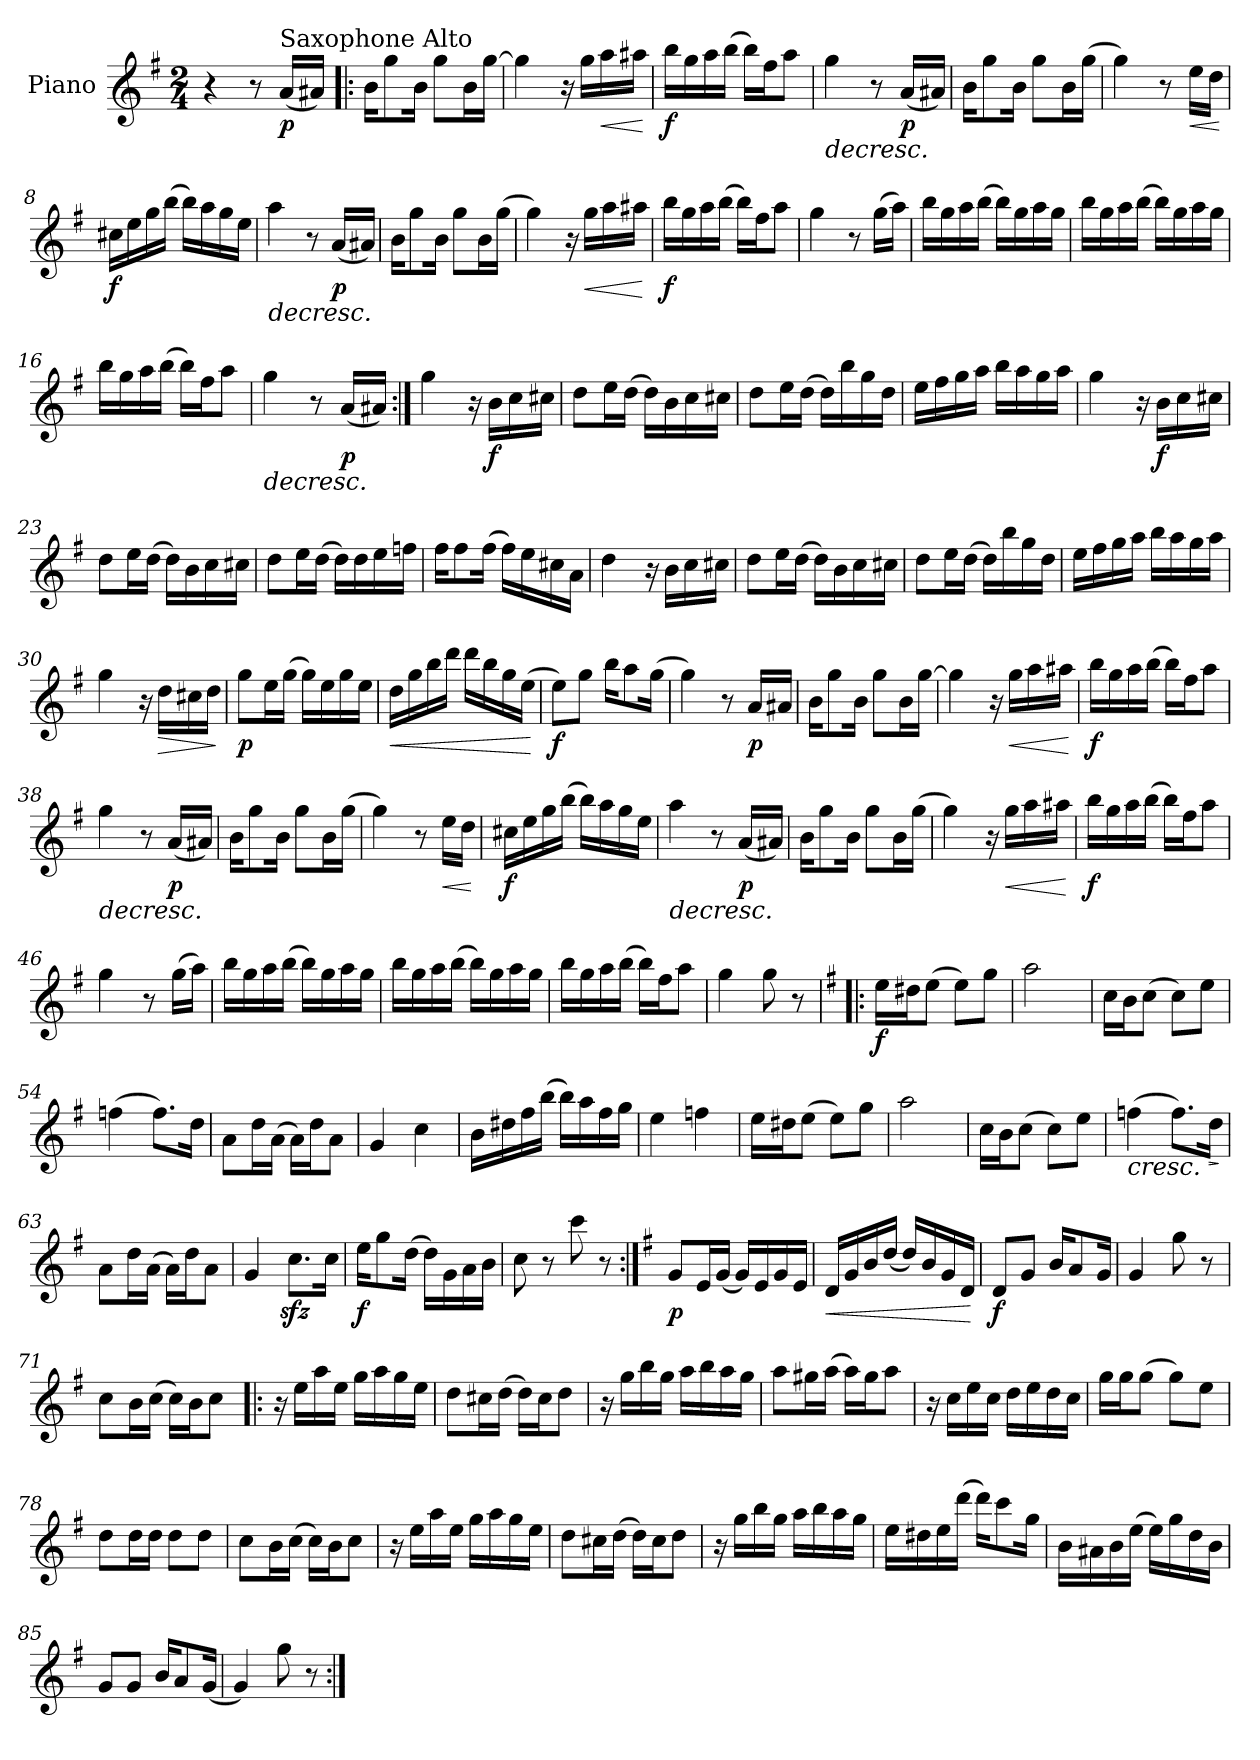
**kern	**dynam
*part1	*part1
*staff1	*staff1
*I"Piano	*
*I'Pno.	*
*clefG2	*
*k[f#]	*
*M2/4	*
=1	=1
4r	.
8r	.
*MM66	*
!LO:TX:a:t=Saxophone Alto	!
!	!LO:DY:b
(<16a/LL	p
16a#X/JJ)	.
=2!|:	=2!|:
16b\KL	.
8gg\	.
16b\Jk	.
8gg\L	.
16b\L	.
[16gg\JJ	.
=3	=3
4gg\]	.
16r	.
16gg\LL	.
!	!LO:HP:b
16aa\	<
16aa#X\JJ	.
.	[
=4	=4
!	!LO:DY:b
16bb\LL	f
16gg\	.
16aa\	.
(>16bb\JJ	.
16bb\LL)	.
16ff#\J	.
8aa\J	.
=5	=5
!	!LO:HP:b
4gg\	>
8r	.
!	!LO:DY:b
(<16a/LL	p
16a#X/JJ)	.
.	]
!!LO:LB:g=z
=6	=6
16b\KL	.
8gg\	.
16b\Jk	.
8gg\L	.
16b\L	.
(>16gg\JJ	.
=7	=7
4gg\)	.
8r	.
!	!LO:HP:b
16ee\LL	<
16dd\JJ	.
.	[
=8	=8
!	!LO:DY:b
16cc#X\LL	f
16ee\	.
16gg\	.
(>16bb\JJ	.
16bb\LL)	.
16aa\	.
16gg\	.
16ee\JJ	.
=9	=9
!	!LO:HP:b
4aa\	>
8r	.
!	!LO:DY:b
(<16a/LL	p
16a#X/JJ)	.
.	]
!!LO:LB:g=z
=10	=10
16b\KL	.
8gg\	.
16b\Jk	.
8gg\L	.
16b\L	.
(>16gg\JJ	.
=11	=11
4gg\)	.
16r	.
!	!LO:HP:b
16gg\LL	<
16aa\	.
16aa#X\JJ	.
.	[
=12	=12
!	!LO:DY:b
16bb\LL	f
16gg\	.
16aa\	.
(>16bb\JJ	.
16bb\LL)	.
16ff#\J	.
8aa\J	.
=13	=13
4gg\	.
8r	.
(>16gg\LL	.
16aa\JJ)	.
!!LO:LB:g=z
=14	=14
16bb\LL	.
16gg\	.
16aa\	.
(>16bb\JJ	.
16bb\LL)	.
16gg\	.
16aa\	.
16gg\JJ	.
=15	=15
16bb\LL	.
16gg\	.
16aa\	.
(>16bb\JJ	.
16bb\LL)	.
16gg\	.
16aa\	.
16gg\JJ	.
=16	=16
16bb\LL	.
16gg\	.
16aa\	.
(>16bb\JJ	.
16bb\LL)	.
16ff#\J	.
8aa\J	.
=17	=17
!	!LO:HP:b
4gg\	>
8r	.
!	!LO:DY:b
(<16a/LL	p
16a#X/JJ)	.
.	]
=18:|!	=18:|!
4gg\	.
16r	.
!	!LO:DY:b
16b\LL	f
16cc\	.
16cc#X\JJ	.
!!LO:LB:g=z
=19	=19
8dd\L	.
16ee\L	.
(>16dd\JJ	.
16dd\LL)	.
16b\	.
16cc\	.
16cc#X\JJ	.
=20	=20
8dd\L	.
16ee\L	.
(>16dd\JJ	.
16dd\LL)	.
16bb\	.
16gg\	.
16dd\JJ	.
=21	=21
16ee\LL	.
16ff#\	.
16gg\	.
16aa\JJ	.
16bb\LL	.
16aa\	.
16gg\	.
16aa\JJ	.
=22	=22
4gg\	.
16r	.
!	!LO:DY:b
16b\LL	f
16cc\	.
16cc#X\JJ	.
!!LO:LB:g=z
=23	=23
8dd\L	.
16ee\L	.
(>16dd\JJ	.
16dd\LL)	.
16b\	.
16cc\	.
16cc#X\JJ	.
=24	=24
8dd\L	.
16ee\L	.
(>16dd\JJ	.
16dd\LL)	.
16dd\	.
16ee\	.
16ffn\JJ	.
=25	=25
16ff#\KL	.
8ff#\	.
(>16ff#\Jk	.
16ff#\LL)	.
16ee\	.
16cc#X\	.
16a\JJ	.
=26	=26
4dd\	.
16r	.
16b\LL	.
16cc\	.
16cc#X\JJ	.
!!LO:LB:g=z
=27	=27
8dd\L	.
16ee\L	.
(>16dd\JJ	.
16dd\LL)	.
16b\	.
16cc\	.
16cc#X\JJ	.
=28	=28
8dd\L	.
16ee\L	.
(>16dd\JJ	.
16dd\LL)	.
16bb\	.
16gg\	.
16dd\JJ	.
=29	=29
16ee\LL	.
16ff#\	.
16gg\	.
16aa\JJ	.
16bb\LL	.
16aa\	.
16gg\	.
16aa\JJ	.
=30	=30
4gg\	.
16r	.
!	!LO:HP:b
16dd\LL	>
16cc#X\	.
16dd\JJ	.
.	]
!!LO:LB:g=z
=31	=31
!	!LO:DY:b
8gg\L	p
16ee\L	.
(>16gg\JJ	.
16gg\LL)	.
16ee\	.
16gg\	.
16ee\JJ	.
=32	=32
!	!LO:HP:b
16dd\LL	<
16gg\	.
16bb\	.
16ddd\JJ	.
16ddd\LL	.
16bb\	.
16gg\	.
(>16ee\JJ	.
.	[
=33	=33
!	!LO:DY:b
8ee\L)	f
8gg\J	.
16bb\KL	.
8aa\	.
(>16gg\Jk	.
=34	=34
4gg\)	.
8r	.
!	!LO:DY:b
16a/LL	p
16a#X/JJ	.
!!LO:LB:g=z
=35	=35
16b\KL	.
8gg\	.
16b\Jk	.
8gg\L	.
16b\L	.
[16gg\JJ	.
=36	=36
4gg\]	.
16r	.
!	!LO:HP:b
16gg\LL	<
16aa\	.
16aa#X\JJ	.
.	[
=37	=37
!	!LO:DY:b
16bb\LL	f
16gg\	.
16aa\	.
(>16bb\JJ	.
16bb\LL)	.
16ff#\J	.
8aa\J	.
=38	=38
!	!LO:HP:b
4gg\	>
8r	.
!	!LO:DY:b
(<16a/LL	p
16a#X/JJ)	.
.	]
!!LO:LB:g=z
=39	=39
16b\KL	.
8gg\	.
16b\Jk	.
8gg\L	.
16b\L	.
(>16gg\JJ	.
=40	=40
4gg\)	.
8r	.
!	!LO:HP:b
16ee\LL	<
16dd\JJ	.
.	[
=41	=41
!	!LO:DY:b
16cc#X\LL	f
16ee\	.
16gg\	.
(>16bb\JJ	.
16bb\LL)	.
16aa\	.
16gg\	.
16ee\JJ	.
=42	=42
!	!LO:HP:b
4aa\	>
8r	.
!	!LO:DY:b
(<16a/LL	p
16a#X/JJ)	.
.	]
!!LO:PB:g=z
=43	=43
16b\KL	.
8gg\	.
16b\Jk	.
8gg\L	.
16b\L	.
(>16gg\JJ	.
=44	=44
4gg\)	.
16r	.
!	!LO:HP:b
16gg\LL	<
16aa\	.
16aa#X\JJ	.
.	[
=45	=45
!	!LO:DY:b
16bb\LL	f
16gg\	.
16aa\	.
(>16bb\JJ	.
16bb\LL)	.
16ff#\J	.
8aa\J	.
=46	=46
4gg\	.
8r	.
(>16gg\LL	.
16aa\JJ)	.
!!LO:LB:g=z
=47	=47
16bb\LL	.
16gg\	.
16aa\	.
(>16bb\JJ	.
16bb\LL)	.
16gg\	.
16aa\	.
16gg\JJ	.
=48	=48
16bb\LL	.
16gg\	.
16aa\	.
(>16bb\JJ	.
16bb\LL)	.
16gg\	.
16aa\	.
16gg\JJ	.
=49	=49
16bb\LL	.
16gg\	.
16aa\	.
(>16bb\JJ	.
16bb\LL)	.
16ff#\J	.
8aa\J	.
=50	=50
4gg\	.
8gg\	.
8r	.
!!LO:LB:g=z
=51!|:	=51!|:
*k[f#]	*
!	!LO:DY:b
16ee\LL	f
16dd#X\J	.
(>8ee\J	.
8ee\L)	.
8gg\J	.
=52	=52
2aa\	.
=53	=53
16cc\LL	.
16b\J	.
(>8cc\J	.
8cc\L)	.
8ee\J	.
=54	=54
(>4ffn\	.
8.ff\L)	.
16dd\Jk	.
=55	=55
8a\L	.
16dd\L	.
(>16a\JJ	.
16a\LL)	.
16dd\J	.
8a\J	.
=56	=56
4g/	.
4cc\	.
=57	=57
16b\LL	.
16dd#X\	.
16ff#\	.
(>16bb\JJ	.
16bb\LL)	.
16aa\	.
16ff#\	.
16gg\JJ	.
=58	=58
4ee\	.
4ffn\	.
!!LO:LB:g=z
=59	=59
16ee\LL	.
16dd#X\J	.
(>8ee\J	.
8ee\L)	.
8gg\J	.
=60	=60
2aa\	.
=61	=61
16cc\LL	.
16b\J	.
(>8cc\J	.
8cc\L)	.
8ee\J	.
=62	=62
!	!LO:HP:b
(>4ffn\	<
8.ff\L)	.
!	!LO:HP:b
16dd\Jk	>
.	[ ]
=63	=63
8a\L	.
16dd\L	.
(>16a\JJ	.
16a\LL)	.
16dd\J	.
8a\J	.
=64	=64
4g/	.
8.cczz<\L	.
16cc\Jk	.
=65	=65
!	!LO:DY:b
16ee\KL	f
8gg\	.
(>16dd\Jk	.
16dd\LL)	.
16g\	.
16a\	.
16b\JJ	.
=66	=66
8cc\	.
8r	.
8ccc\	.
8r	.
!!LO:LB:g=z
=67:|!	=67:|!
*k[f#]	*
!	!LO:DY:b
8g/L	p
16e/L	.
(<16g/JJ	.
16g/LL)	.
16e/	.
16g/	.
16e/JJ	.
=68	=68
!	!LO:HP:b
16d/LL	<
16g/	.
16b/	.
(<16dd/JJ	.
16dd/LL)	.
16b/	.
16g/	.
16d/JJ	.
.	[
=69	=69
!	!LO:DY:b
8d/L	f
8g/J	.
16b/KL	.
8a/	.
16g/Jk	.
=70	=70
4g/	.
8gg\	.
8r	.
=71	=71
8cc\L	.
16b\L	.
(>16cc\JJ	.
16cc\LL)	.
16b\J	.
8cc\J	.
!!LO:LB:g=z
=72!|:	=72!|:
16r	.
16ee\LL	.
16aa\	.
16ee\JJ	.
16gg\LL	.
16aa\	.
16gg\	.
16ee\JJ	.
=73	=73
8dd\L	.
16cc#X\L	.
(>16dd\JJ	.
16dd\LL)	.
16cc#\J	.
8dd\J	.
=74	=74
16r	.
16gg\LL	.
16bb\	.
16gg\JJ	.
16aa\LL	.
16bb\	.
16aa\	.
16gg\JJ	.
=75	=75
8aa\L	.
16gg#X\L	.
(>16aa\JJ	.
16aa\LL)	.
16gg#\J	.
8aa\J	.
!!LO:LB:g=z
=76	=76
16r	.
16cc\LL	.
16ee\	.
16cc\JJ	.
16dd\LL	.
16ee\	.
16dd\	.
16cc\JJ	.
=77	=77
16gg\LL	.
16gg\J	.
(>8gg\J	.
8gg\L)	.
8ee\J	.
=78	=78
8dd\L	.
16dd\L	.
16dd\JJ	.
8dd\L	.
8dd\J	.
=79	=79
8cc\L	.
16b\L	.
(>16cc\JJ	.
16cc\LL)	.
16b\J	.
8cc\J	.
=80	=80
16r	.
16ee\LL	.
16aa\	.
16ee\JJ	.
16gg\LL	.
16aa\	.
16gg\	.
16ee\JJ	.
=81	=81
8dd\L	.
16cc#X\L	.
(>16dd\JJ	.
16dd\LL)	.
16cc#\J	.
8dd\J	.
!!LO:LB:g=z
=82	=82
16r	.
16gg\LL	.
16bb\	.
16gg\JJ	.
16aa\LL	.
16bb\	.
16aa\	.
16gg\JJ	.
=83	=83
16ee\LL	.
16dd#X\	.
16ee\	.
(>16ddd\JJ	.
16ddd\KL)	.
8ccc\	.
16gg\Jk	.
=84	=84
16b\LL	.
16a#X\	.
16b\	.
(>16ee\JJ	.
16ee\LL)	.
16gg\	.
16dd\	.
16b\JJ	.
=85	=85
8g/L	.
8g/J	.
16b/KL	.
8a/	.
(<16g/Jk	.
=86	=86
4g/)	.
8gg\	.
8r	.
=:|!	=:|!
*-	*-
